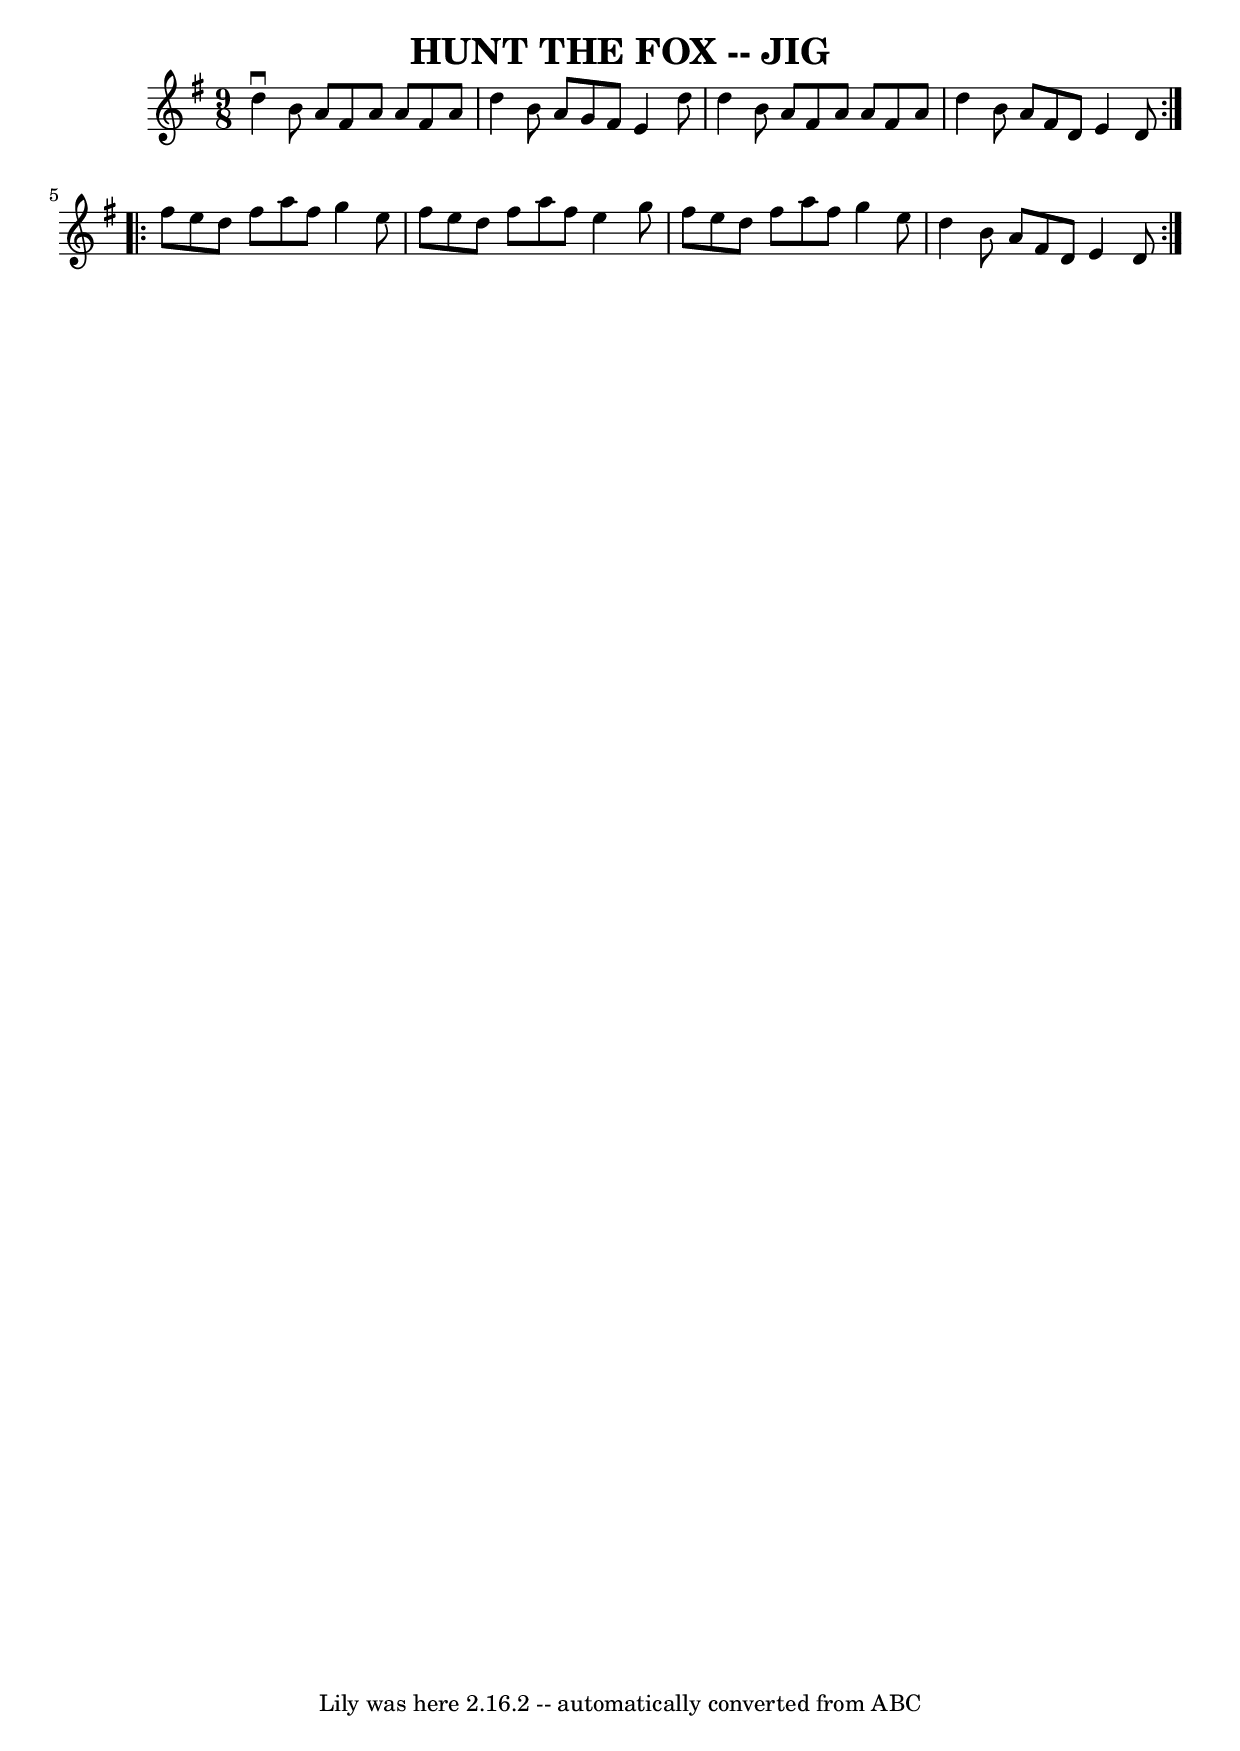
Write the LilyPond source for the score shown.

\version "2.7.40"
\include "Mammoth.ily"
\header {
	%% book = "Ryan's Mammoth Collection of Fiddle Tunes"
	crossRefNumber = "1"
	footnotes = ""
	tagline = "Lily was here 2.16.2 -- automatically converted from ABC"
	title = "HUNT THE FOX -- JIG"
}
voicedefault =  {


\repeat volta 2 {
\time 9/8 \key d \mixolydian d''4^\downbow b'8 a'8 fis'8 a'8    
a'8 fis'8 a'8    |
 d''4 b'8 a'8 g'8 fis'8 e'4    
d''8    |
 d''4 b'8 a'8 fis'8 a'8 a'8 fis'8 a'8    
|
 d''4 b'8 a'8 fis'8 d'8 e'4 d'8    }     
\repeat volta 2 { fis''8 e''8 d''8 fis''8 a''8 fis''8 g''4  
 e''8    |
 fis''8 e''8 d''8 fis''8 a''8 fis''8 e''4 
 g''8    |
 fis''8 e''8 d''8 fis''8 a''8 fis''8    
g''4 e''8    |
 d''4 b'8 a'8 fis'8 d'8 e'4 d'8    
}   
}

\score{
    <<

	\context Staff="default"
	{
	    \voicedefault 
	}

    >>
	\layout {
	}
	\midi {}
}
